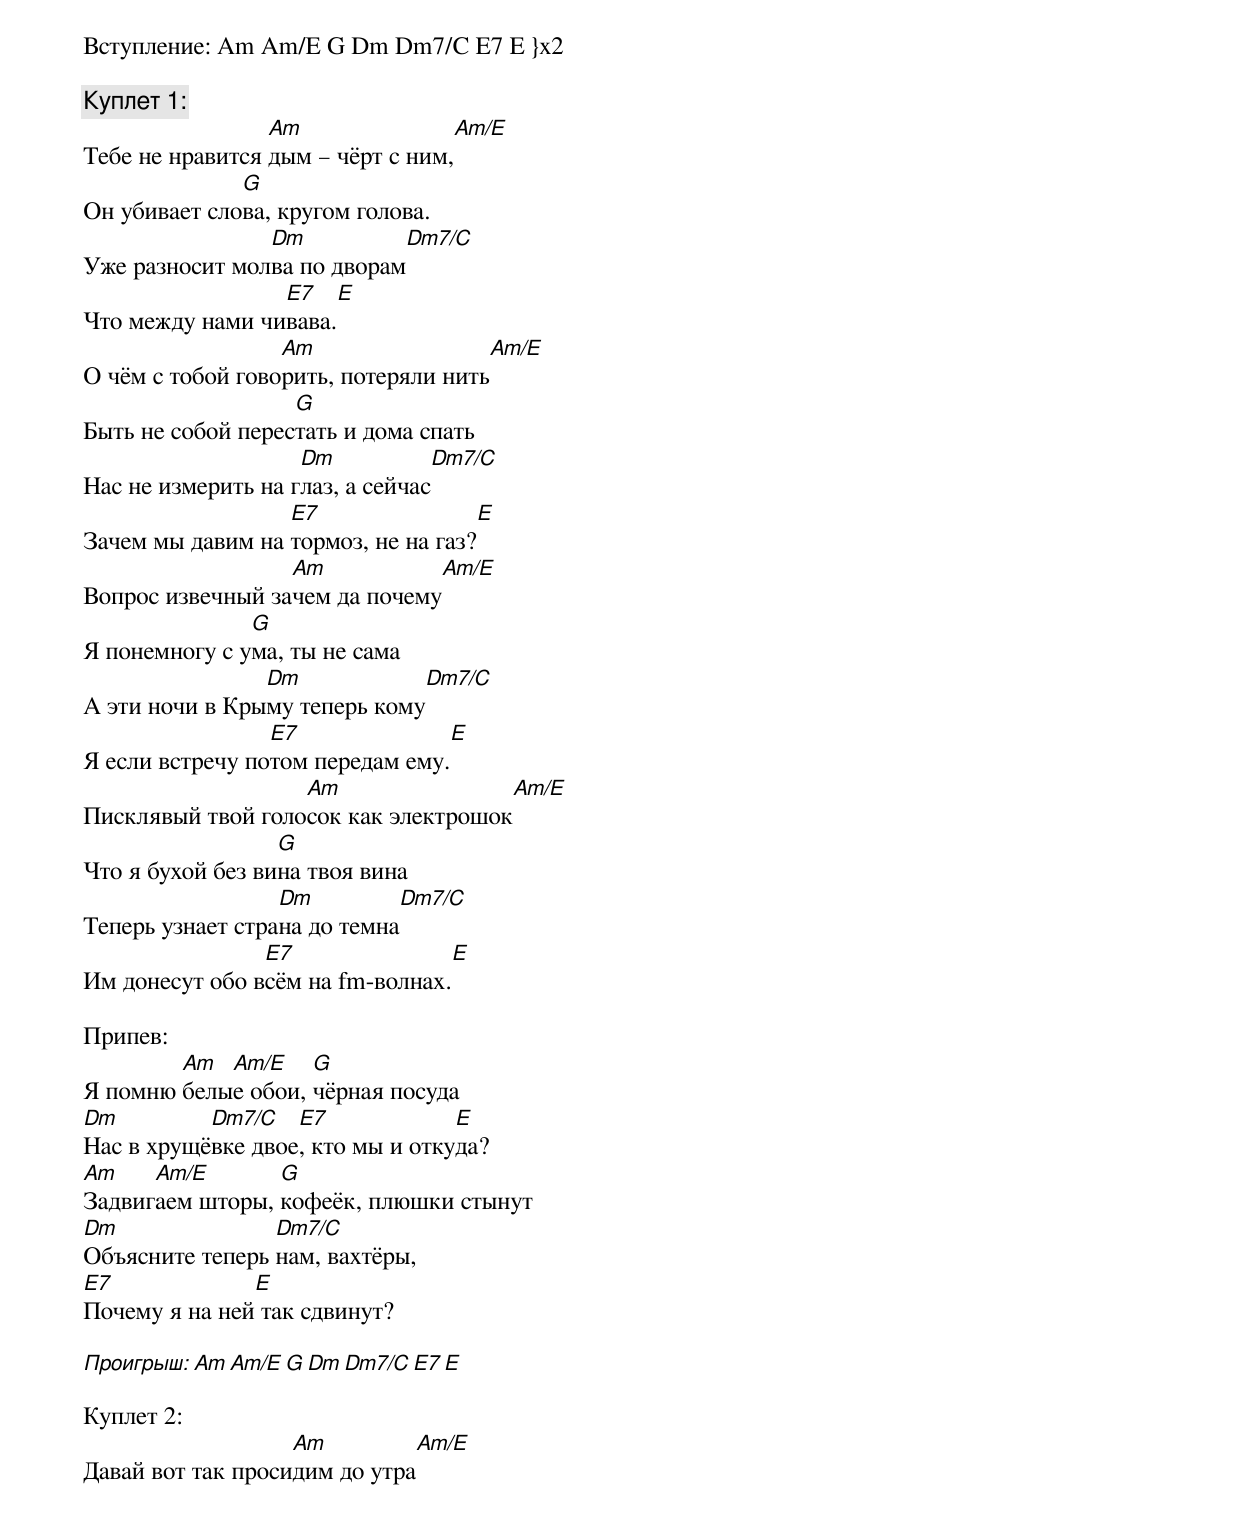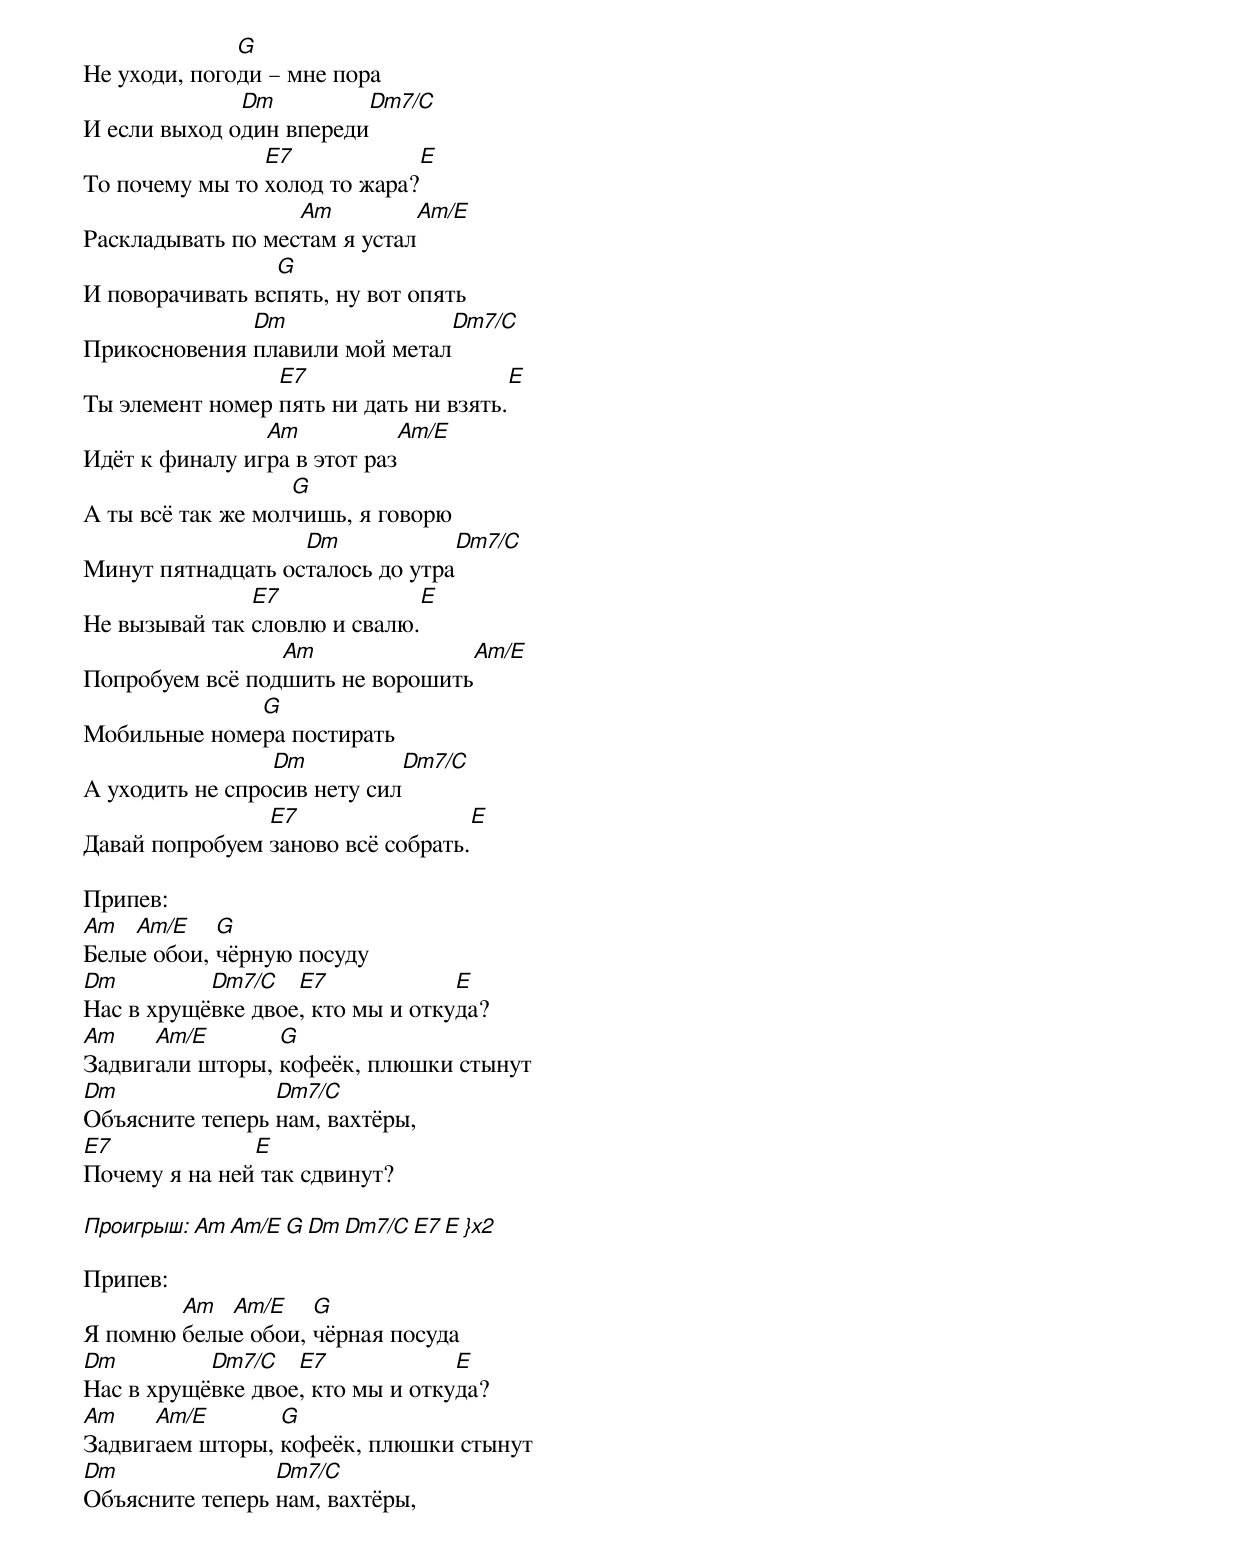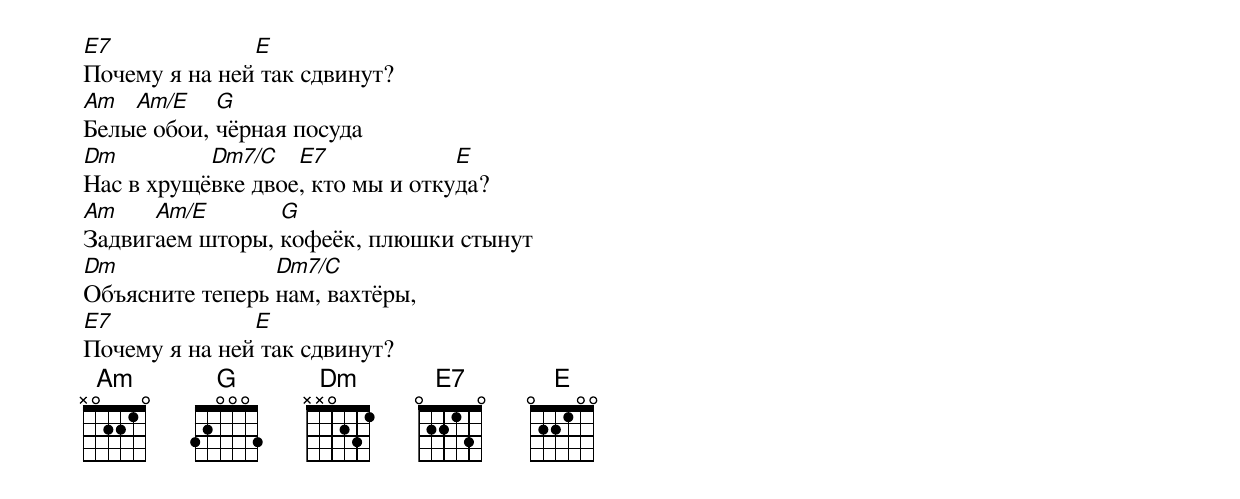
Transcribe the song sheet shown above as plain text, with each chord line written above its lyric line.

Вступление: Am Am/E G Dm Dm7/C E7 E }x2

Куплет 1:
                 Am               Am/E
Тебе не нравится дым – чёрт с ним,
              G
Он убивает слова, кругом голова.
                Dm           Dm7/C
Уже разносит молва по дворам
                 E7   E
Что между нами чивава.
                  Am                  Am/E
О чём с тобой говорить, потеряли нить
                   G
Быть не собой перестать и дома спать
                    Dm            Dm7/C
Нас не измерить на глаз, а сейчас
                  E7                 E
Зачем мы давим на тормоз, не на газ?
                  Am            Am/E
Вопрос извечный зачем да почему
               G
Я понемногу с ума, ты не сама
                Dm             Dm7/C
А эти ночи в Крыму теперь кому
                 E7              E
Я если встречу потом передам ему.
                   Am                 Am/E
Писклявый твой голосок как электрошок
                  G
Что я бухой без вина твоя вина
                  Dm          Dm7/C
Теперь узнает страна до темна
                E7               E
Им донесут обо всём на fm-волнах.

Припев:
        Am  Am/E    G
Я помню белые обои, чёрная посуда
Dm         Dm7/C   E7             E
Нас в хрущёвке двое, кто мы и откуда?
Am    Am/E       G
Задвигаем шторы, кофеёк, плюшки стынут
Dm               Dm7/C
Объясните теперь нам, вахтёры,
E7             E
Почему я на ней так сдвинут?

Проигрыш: Am Am/E G Dm Dm7/C E7 E

Куплет 2:
                   Am          Am/E
Давай вот так просидим до утра
              G
Не уходи, погоди – мне пора
              Dm          Dm7/C
И если выход один впереди
                E7             E
То почему мы то холод то жара?
                   Am          Am/E
Раскладывать по местам я устал
                 G
И поворачивать вспять, ну вот опять
              Dm                Dm7/C
Прикосновения плавили мой метал
                 E7                    E
Ты элемент номер пять ни дать ни взять.
                Am            Am/E
Идёт к финалу игра в этот раз
                   G
А ты всё так же молчишь, я говорю
                   Dm             Dm7/C
Минут пятнадцать осталось до утра
               E7             E
Не вызывай так словлю и свалю.
                 Am               Am/E
Попробуем всё подшить не ворошить
              G
Мобильные номера постирать
                 Dm           Dm7/C
А уходить не спросив нету сил
                E7                  E
Давай попробуем заново всё собрать.

Припев:
Am  Am/E    G
Белые обои, чёрную посуду
Dm         Dm7/C   E7             E
Нас в хрущёвке двое, кто мы и откуда?
Am    Am/E       G
Задвигали шторы, кофеёк, плюшки стынут
Dm               Dm7/C
Объясните теперь нам, вахтёры,
E7             E
Почему я на ней так сдвинут?

Проигрыш: Am Am/E G Dm Dm7/C E7 E }x2

Припев:
        Am  Am/E    G
Я помню белые обои, чёрная посуда
Dm         Dm7/C   E7             E
Нас в хрущёвке двое, кто мы и откуда?
Am    Am/E       G
Задвигаем шторы, кофеёк, плюшки стынут
Dm               Dm7/C
Объясните теперь нам, вахтёры,
E7             E
Почему я на ней так сдвинут?
Am  Am/E    G
Белые обои, чёрная посуда
Dm         Dm7/C   E7             E
Нас в хрущёвке двое, кто мы и откуда?
Am    Am/E       G
Задвигаем шторы, кофеёк, плюшки стынут
Dm               Dm7/C
Объясните теперь нам, вахтёры,
E7             E
Почему я на ней так сдвинут?
